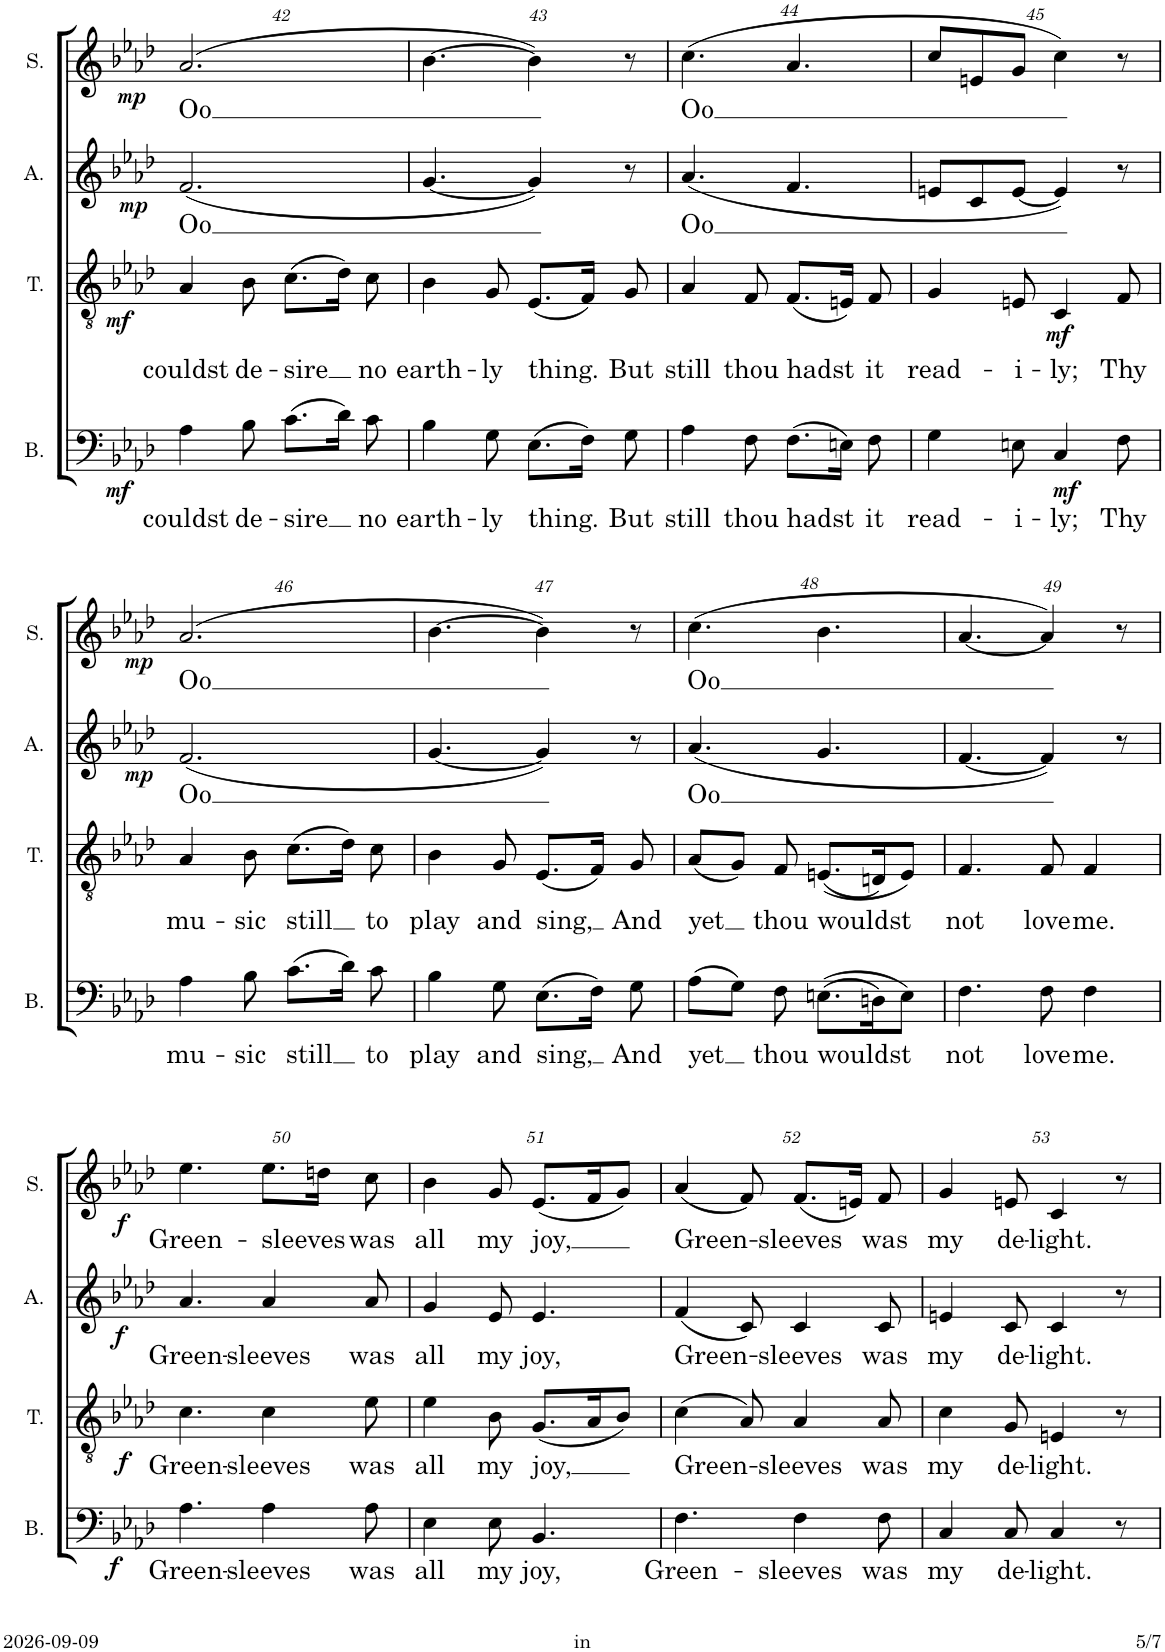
**kern	**text	**dynam	**kern	**text	**dynam	**kern	**text	**dynam	**kern	**text	**dynam
*part4	*part4	*part4	*part3	*part3	*part3	*part2	*part2	*part2	*part1	*part1	*part1
*staff4	*staff4	*staff4	*staff3	*staff3	*staff3	*staff2	*staff2	*staff2	*staff1	*staff1	*staff1
*I"B.	*	*	*I"T.	*	*	*I"A.	*	*	*I"S.	*	*
*I'B.	*	*	*I'T.	*	*	*I'A.	*	*	*I'S.	*	*
!!LO:PB:g=z
*clefF4	*	*	*clefGv2	*	*	*clefG2	*	*	*clefG2	*	*
*k[b-e-a-d-]	*	*	*k[b-e-a-d-]	*	*	*k[b-e-a-d-]	*	*	*k[b-e-a-d-]	*	*
*M6/8	*	*	*M6/8	*	*	*M6/8	*	*	*M6/8	*	*
=42	=42	=42	=42	=42	=42	=42	=42	=42	=42	=42	=42
!	!LO:LY:b	!LO:DY:b	!	!LO:LY:b	!LO:DY:b	!	!LO:LY:b	!LO:DY:b	!	!LO:LY:b	!LO:DY:b
4A-\	couldst	mf	4A-/	couldst	mf	(2.f/	Oo	mp	(2.a-/	Oo	mp
!	!LO:LY:b	!	!	!LO:LY:b	!	!	!	!	!	!	!
8B-\	de-	.	8B-\	de-	.	.	.	.	.	.	.
!	!LO:LY:b	!	!	!LO:LY:b	!	!	!	!	!	!	!
(8.c\L	-sire	.	(8.c\L	-sire	.	.	.	.	.	.	.
16d-\Jk)	.	.	16d-\Jk)	.	.	.	.	.	.	.	.
!	!LO:LY:b	!	!	!LO:LY:b	!	!	!	!	!	!	!
8c\	no	.	8c\	no	.	.	.	.	.	.	.
=43	=43	=43	=43	=43	=43	=43	=43	=43	=43	=43	=43
!	!LO:LY:b	!	!	!LO:LY:b	!	!	!	!	!	!	!
4B-\	earth-	.	4B-\	earth-	.	[4.g/	.	.	[4.b-\	.	.
!	!LO:LY:b	!	!	!LO:LY:b	!	!	!	!	!	!	!
8G\	-ly	.	8G/	-ly	.	.	.	.	.	.	.
!	!LO:LY:b	!	!	!LO:LY:b	!	!	!	!	!	!	!
(8.E-\L	thing.	.	(8.E-/L	thing.	.	4g/])	.	.	4b-\])	.	.
16F\Jk)	.	.	16F/Jk)	.	.	.	.	.	.	.	.
!	!LO:LY:b	!	!	!LO:LY:b	!	!	!	!	!	!	!
8G\	But	.	8G/	But	.	8r	.	.	8r	.	.
=44	=44	=44	=44	=44	=44	=44	=44	=44	=44	=44	=44
!	!LO:LY:b	!	!	!LO:LY:b	!	!	!LO:LY:b	!	!	!LO:LY:b	!
4A-\	still	.	4A-/	still	.	(4.a-/	Oo	.	(4.cc\	Oo	.
!	!LO:LY:b	!	!	!LO:LY:b	!	!	!	!	!	!	!
8F\	thou	.	8F/	thou	.	.	.	.	.	.	.
!	!LO:LY:b	!	!	!LO:LY:b	!	!	!	!	!	!	!
(8.F\L	hadst	.	(8.F/L	hadst	.	4.f/	.	.	4.a-/	.	.
16En\Jk)	.	.	16En/Jk)	.	.	.	.	.	.	.	.
!	!LO:LY:b	!	!	!LO:LY:b	!	!	!	!	!	!	!
8F\	it	.	8F/	it	.	.	.	.	.	.	.
=45	=45	=45	=45	=45	=45	=45	=45	=45	=45	=45	=45
!	!LO:LY:b	!	!	!LO:LY:b	!	!	!	!	!	!	!
4G\	read-	.	4G/	read-	.	8en/L	.	.	8cc/L	.	.
.	.	.	.	.	.	8c/	.	.	8en/	.	.
!	!LO:LY:b	!	!	!LO:LY:b	!	!	!	!	!	!	!
8En\	-i-	.	8En/	-i-	.	[8e/J	.	.	8g/J	.	.
!	!LO:LY:b	!	!	!LO:LY:b	!	!	!	!	!	!	!
4C/	-ly;	.	4C/	-ly;	.	4e/])	.	.	4cc\)	.	.
!	!LO:LY:b	!LO:DY:b	!	!LO:LY:b	!LO:DY:b	!	!	!	!	!	!
8F\	Thy	mf	8F/	Thy	mf	8r	.	.	8r	.	.
!!LO:LB:g=z
=46	=46	=46	=46	=46	=46	=46	=46	=46	=46	=46	=46
!	!LO:LY:b	!	!	!LO:LY:b	!	!	!LO:LY:b	!LO:DY:b	!	!LO:LY:b	!LO:DY:b
4A-\	mu-	.	4A-/	mu-	.	(2.f/	Oo	mp	(2.a-/	Oo	mp
!	!LO:LY:b	!	!	!LO:LY:b	!	!	!	!	!	!	!
8B-\	-sic	.	8B-\	-sic	.	.	.	.	.	.	.
!	!LO:LY:b	!	!	!LO:LY:b	!	!	!	!	!	!	!
(8.c\L	still	.	(8.c\L	still	.	.	.	.	.	.	.
16d-\Jk)	.	.	16d-\Jk)	.	.	.	.	.	.	.	.
!	!LO:LY:b	!	!	!LO:LY:b	!	!	!	!	!	!	!
8c\	to	.	8c\	to	.	.	.	.	.	.	.
=47	=47	=47	=47	=47	=47	=47	=47	=47	=47	=47	=47
!	!LO:LY:b	!	!	!LO:LY:b	!	!	!	!	!	!	!
4B-\	play	.	4B-\	play	.	[4.g/	.	.	[4.b-\	.	.
!	!LO:LY:b	!	!	!LO:LY:b	!	!	!	!	!	!	!
8G\	and	.	8G/	and	.	.	.	.	.	.	.
!	!LO:LY:b	!	!	!LO:LY:b	!	!	!	!	!	!	!
(8.E-\L	sing,	.	(8.E-/L	sing,	.	4g/])	.	.	4b-\])	.	.
16F\Jk)	.	.	16F/Jk)	.	.	.	.	.	.	.	.
!	!LO:LY:b	!	!	!LO:LY:b	!	!	!	!	!	!	!
8G\	And	.	8G/	And	.	8r	.	.	8r	.	.
=48	=48	=48	=48	=48	=48	=48	=48	=48	=48	=48	=48
!	!LO:LY:b	!	!	!LO:LY:b	!	!	!LO:LY:b	!	!	!LO:LY:b	!
(8A-\L	yet	.	(8A-/L	yet	.	(4.a-/	Oo	.	(4.cc\	Oo	.
8G\J)	.	.	8G/J)	.	.	.	.	.	.	.	.
!	!LO:LY:b	!	!	!LO:LY:b	!	!	!	!	!	!	!
8F\	thou	.	8F/	thou	.	.	.	.	.	.	.
!	!LO:LY:b	!	!	!LO:LY:b	!	!	!	!	!	!	!
((8.En\L	wouldst	.	((8.En/L	wouldst	.	4.g/	.	.	4.b-\	.	.
16Dn\K)	.	.	16Dn/K)	.	.	.	.	.	.	.	.
8E\J)	.	.	8E/J)	.	.	.	.	.	.	.	.
=49	=49	=49	=49	=49	=49	=49	=49	=49	=49	=49	=49
!	!LO:LY:b	!	!	!LO:LY:b	!	!	!	!	!	!	!
4.F\	not	.	4.F/	not	.	[4.f/	.	.	[4.a-/	.	.
!	!LO:LY:b	!	!	!LO:LY:b	!	!	!	!	!	!	!
8F\	love	.	8F/	love	.	4f/])	.	.	4a-/])	.	.
!	!LO:LY:b	!	!	!LO:LY:b	!	!	!	!	!	!	!
4F\	me.	.	4F/	me.	.	.	.	.	.	.	.
.	.	.	.	.	.	8r	.	.	8r	.	.
!!LO:LB:g=z
=50	=50	=50	=50	=50	=50	=50	=50	=50	=50	=50	=50
!	!LO:LY:b	!LO:DY:b	!	!LO:LY:b	!LO:DY:b	!	!LO:LY:b	!LO:DY:b	!	!LO:LY:b	!LO:DY:b
4.A-\	Green-	f	4.c\	Green-	f	4.a-/	Green-	f	4.ee-\	Green-	f
!	!LO:LY:b	!	!	!LO:LY:b	!	!	!LO:LY:b	!	!	!LO:LY:b	!
4A-\	-sleeves	.	4c\	-sleeves	.	4a-/	-sleeves	.	8.ee-\L	-sleeves	.
.	.	.	.	.	.	.	.	.	16ddn\Jk	.	.
!	!LO:LY:b	!	!	!LO:LY:b	!	!	!LO:LY:b	!	!	!LO:LY:b	!
8A-\	was	.	8e-\	was	.	8a-/	was	.	8cc\	was	.
=51	=51	=51	=51	=51	=51	=51	=51	=51	=51	=51	=51
!	!LO:LY:b	!	!	!LO:LY:b	!	!	!LO:LY:b	!	!	!LO:LY:b	!
4E-\	all	.	4e-\	all	.	4g/	all	.	4b-\	all	.
!	!LO:LY:b	!	!	!LO:LY:b	!	!	!LO:LY:b	!	!	!LO:LY:b	!
8E-\	my	.	8B-\	my	.	8e-/	my	.	8g/	my	.
!	!LO:LY:b	!	!	!LO:LY:b	!	!	!LO:LY:b	!	!	!LO:LY:b	!
4.BB-/	joy,	.	(8.G/L	joy,	.	4.e-/	joy,	.	(8.e-/L	joy,	.
.	.	.	16A-/K	.	.	.	.	.	16f/K	.	.
.	.	.	8B-/J)	.	.	.	.	.	8g/J)	.	.
=52	=52	=52	=52	=52	=52	=52	=52	=52	=52	=52	=52
!	!LO:LY:b	!	!	!LO:LY:b	!	!	!LO:LY:b	!	!	!LO:LY:b	!
4.F\	Green-	.	(4c\	Green-	.	(4f/	Green-	.	(4a-/	Green-	.
.	.	.	8A-/)	.	.	8c/)	.	.	8f/)	.	.
!	!LO:LY:b	!	!	!LO:LY:b	!	!	!LO:LY:b	!	!	!LO:LY:b	!
4F\	-sleeves	.	4A-/	-sleeves	.	4c/	-sleeves	.	(8.f/L	-sleeves	.
.	.	.	.	.	.	.	.	.	16en/Jk)	.	.
!	!LO:LY:b	!	!	!LO:LY:b	!	!	!LO:LY:b	!	!	!LO:LY:b	!
8F\	was	.	8A-/	was	.	8c/	was	.	8f/	was	.
=53	=53	=53	=53	=53	=53	=53	=53	=53	=53	=53	=53
!	!LO:LY:b	!	!	!LO:LY:b	!	!	!LO:LY:b	!	!	!LO:LY:b	!
4C/	my	.	4c\	my	.	4en/	my	.	4g/	my	.
!	!LO:LY:b	!	!	!LO:LY:b	!	!	!LO:LY:b	!	!	!LO:LY:b	!
8C/	de-	.	8G/	de-	.	8c/	de-	.	8en/	de-	.
!	!LO:LY:b	!	!	!LO:LY:b	!	!	!LO:LY:b	!	!	!LO:LY:b	!
4C/	-light.	.	4En/	-light.	.	4c/	-light.	.	4c/	-light.	.
8r	.	.	8r	.	.	8r	.	.	8r	.	.
=	=	=	=	=	=	=	=	=	=	=	=
*-	*-	*-	*-	*-	*-	*-	*-	*-	*-	*-	*-
